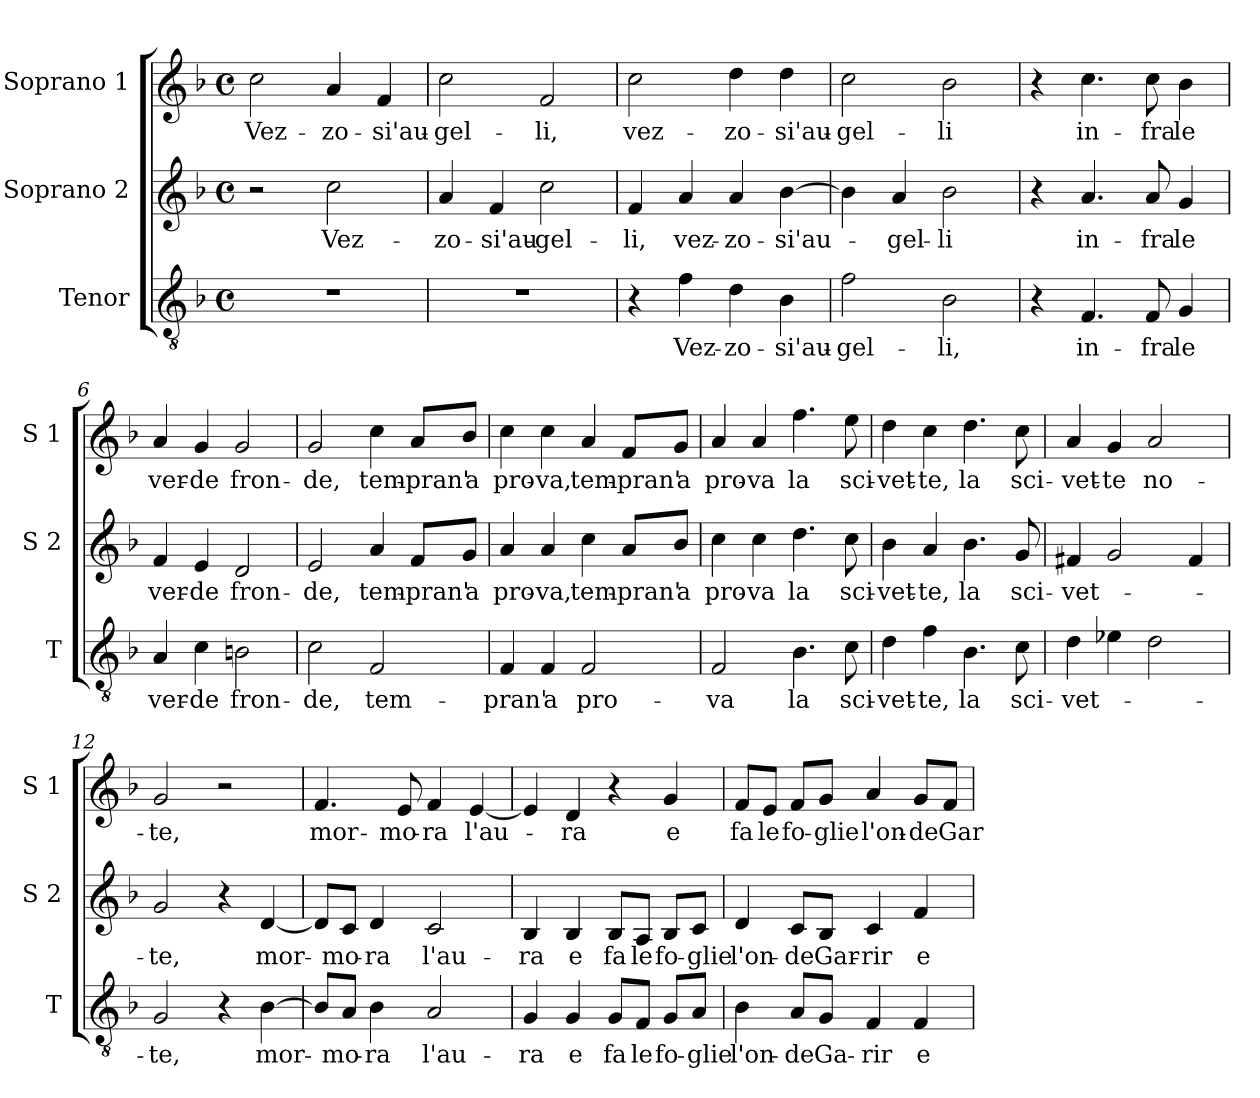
**kern	**text	**kern	**text	**kern	**text
*part3	*part3	*part2	*part2	*part1	*part1
*staff3	*staff3	*staff2	*staff2	*staff1	*staff1
*I"Tenor	*	*I"Soprano 2	*	*I"Soprano 1	*
*I'T	*	*I'S 2	*	*I'S 1	*
*clefGv2	*	*clefG2	*	*clefG2	*
*k[b-]	*	*k[b-]	*	*k[b-]	*
*F:	*	*F:	*	*F:	*
*M4/4	*	*M4/4	*	*M4/4	*
*met(c)	*	*met(c)	*	*met(c)	*
=1	=1	=1	=1	=1	=1
!	!	!	!	!	!LO:LY:b
1r	.	2r	.	2cc\	Vez-
!	!	!	!LO:LY:b	!	!LO:LY:b
.	.	2cc\	Vez-	4a/	-zo-
!	!	!	!	!	!LO:LY:b
.	.	.	.	4f/	-si'au-
=2	=2	=2	=2	=2	=2
!	!	!	!LO:LY:b	!	!LO:LY:b
1r	.	4a/	-zo-	2cc\	-gel-
!	!	!	!LO:LY:b	!	!
.	.	4f/	-si'au-	.	.
!	!	!	!LO:LY:b	!	!LO:LY:b
.	.	2cc\	-gel-	2f/	-li,
=3	=3	=3	=3	=3	=3
!	!	!	!LO:LY:b	!	!LO:LY:b
4r	.	4f/	-li,	2cc\	vez-
!	!LO:LY:b	!	!LO:LY:b	!	!
4f\	Vez-	4a/	vez-	.	.
!	!LO:LY:b	!	!LO:LY:b	!	!LO:LY:b
4d\	-zo-	4a/	-zo-	4dd\	-zo-
!	!LO:LY:b	!	!LO:LY:b	!	!LO:LY:b
4B-\	-si'au-	[4b-\	-si'au-	4dd\	-si'au-
=4	=4	=4	=4	=4	=4
!	!LO:LY:b	!	!	!	!LO:LY:b
2f\	-gel-	4b-\]	.	2cc\	-gel-
!	!	!	!LO:LY:b	!	!
.	.	4a/	-gel-	.	.
!	!LO:LY:b	!	!LO:LY:b	!	!LO:LY:b
2B-\	-li,	2b-\	-li	2b-\	-li
=5	=5	=5	=5	=5	=5
4r	.	4r	.	4r	.
!	!LO:LY:b	!	!LO:LY:b	!	!LO:LY:b
4.F/	in-	4.a/	in-	4.cc\	in-
!	!LO:LY:b	!	!LO:LY:b	!	!LO:LY:b
8F/	-fra	8a/	-fra	8cc\	-fra
!	!LO:LY:b	!	!LO:LY:b	!	!LO:LY:b
4G/	le	4g/	le	4b-\	le
!!LO:LB:g=z
=6	=6	=6	=6	=6	=6
!	!LO:LY:b	!	!LO:LY:b	!	!LO:LY:b
4A/	ver-	4f/	ver-	4a/	ver-
!	!LO:LY:b	!	!LO:LY:b	!	!LO:LY:b
4c\	-de	4e/	-de	4g/	-de
!	!LO:LY:b	!	!LO:LY:b	!	!LO:LY:b
2Bn\	fron-	2d/	fron-	2g/	fron-
=7	=7	=7	=7	=7	=7
!	!LO:LY:b	!	!LO:LY:b	!	!LO:LY:b
2c\	-de,	2e/	-de,	2g/	-de,
!	!LO:LY:b	!	!LO:LY:b	!	!LO:LY:b
2F/	tem-	4a/	tem-	4cc\	tem-
!	!	!	!LO:LY:b	!	!LO:LY:b
.	.	8f/L	-pran'	8a/L	-pran'
!	!	!	!LO:LY:b	!	!LO:LY:b
.	.	8g/J	a	8b-/J	a
=8	=8	=8	=8	=8	=8
!	!LO:LY:b	!	!LO:LY:b	!	!LO:LY:b
4F/	-pran'	4a/	pro-	4cc\	pro-
!	!LO:LY:b	!	!LO:LY:b	!	!LO:LY:b
4F/	a	4a/	-va,	4cc\	-va,
!	!LO:LY:b	!	!LO:LY:b	!	!LO:LY:b
2F/	pro-	4cc\	tem-	4a/	tem-
!	!	!	!LO:LY:b	!	!LO:LY:b
.	.	8a/L	-pran'	8f/L	-pran'
!	!	!	!LO:LY:b	!	!LO:LY:b
.	.	8b-/J	a	8g/J	a
=9	=9	=9	=9	=9	=9
!	!LO:LY:b	!	!LO:LY:b	!	!LO:LY:b
2F/	-va	4cc\	pro-	4a/	pro-
!	!	!	!LO:LY:b	!	!LO:LY:b
.	.	4cc\	-va	4a/	-va
!	!LO:LY:b	!	!LO:LY:b	!	!LO:LY:b
4.B-\	la	4.dd\	la	4.ff\	la
!	!LO:LY:b	!	!LO:LY:b	!	!LO:LY:b
8c\	sci-	8cc\	sci-	8ee\	sci-
=10	=10	=10	=10	=10	=10
!	!LO:LY:b	!	!LO:LY:b	!	!LO:LY:b
4d\	-vet-	4b-\	-vet-	4dd\	-vet-
!	!LO:LY:b	!	!LO:LY:b	!	!LO:LY:b
4f\	-te,	4a/	-te,	4cc\	-te,
!	!LO:LY:b	!	!LO:LY:b	!	!LO:LY:b
4.B-\	la	4.b-\	la	4.dd\	la
!	!LO:LY:b	!	!LO:LY:b	!	!LO:LY:b
8c\	sci-	8g/	sci-	8cc\	sci-
!!LO:LB:g=z
=11	=11	=11	=11	=11	=11
!	!LO:LY:b	!	!LO:LY:b	!	!LO:LY:b
4d\	-vet-	4f#X/	-vet-	4a/	-vet-
!	!	!	!	!	!LO:LY:b
4e-X\	.	2g/	.	4g/	-te
!	!	!	!	!	!LO:LY:b
2d\	.	.	.	2a/	no-
.	.	4f#/	.	.	.
=12	=12	=12	=12	=12	=12
!	!LO:LY:b	!	!LO:LY:b	!	!LO:LY:b
2G/	-te,	2g/	-te,	2g/	-te,
4r	.	4r	.	2r	.
!	!LO:LY:b	!	!LO:LY:b	!	!
[4B-\	mor-	[4d/	mor-	.	.
=13	=13	=13	=13	=13	=13
!	!	!	!	!	!LO:LY:b
8B-/L]	.	8d/L]	.	4.f/	mor-
!	!LO:LY:b	!	!LO:LY:b	!	!
8A/J	-mo-	8c/J	-mo-	.	.
!	!LO:LY:b	!	!LO:LY:b	!	!
4B-\	-ra	4d/	-ra	.	.
!	!	!	!	!	!LO:LY:b
.	.	.	.	8e/	-mo-
!	!LO:LY:b	!	!LO:LY:b	!	!LO:LY:b
2A/	l'au-	2c/	l'au-	4f/	-ra
!	!	!	!	!	!LO:LY:b
.	.	.	.	[4e/	l'au-
=14	=14	=14	=14	=14	=14
!	!LO:LY:b	!	!LO:LY:b	!	!
4G/	-ra	4B-/	-ra	4e/]	.
!	!LO:LY:b	!	!LO:LY:b	!	!LO:LY:b
4G/	e	4B-/	e	4d/	-ra
!	!LO:LY:b	!	!LO:LY:b	!	!
8G/L	fa	8B-/L	fa	4r	.
!	!LO:LY:b	!	!LO:LY:b	!	!
8F/J	le	8A/J	le	.	.
!	!LO:LY:b	!	!LO:LY:b	!	!LO:LY:b
8G/L	fo-	8B-/L	fo-	4g/	e
!	!LO:LY:b	!	!LO:LY:b	!	!
8A/J	-glie	8c/J	-glie	.	.
=15	=15	=15	=15	=15	=15
!	!LO:LY:b	!	!LO:LY:b	!	!LO:LY:b
4B-\	l'on-	4d/	l'on-	8f/L	fa
!	!	!	!	!	!LO:LY:b
.	.	.	.	8e/J	le
!	!LO:LY:b	!	!LO:LY:b	!	!LO:LY:b
8A/L	-de	8c/L	-de	8f/L	fo-
!	!LO:LY:b	!	!LO:LY:b	!	!LO:LY:b
8G/J	Ga-	8B-/J	Gar-	8g/J	-glie
!	!LO:LY:b	!	!LO:LY:b	!	!LO:LY:b
4F/	-rir	4c/	-rir	4a/	l'on-
!	!LO:LY:b	!	!LO:LY:b	!	!LO:LY:b
4F/	e	4f/	e	8g/L	-de
!	!	!	!	!	!LO:LY:b
.	.	.	.	8f/J	Gar-
=	=	=	=	=	=
*-	*-	*-	*-	*-	*-
